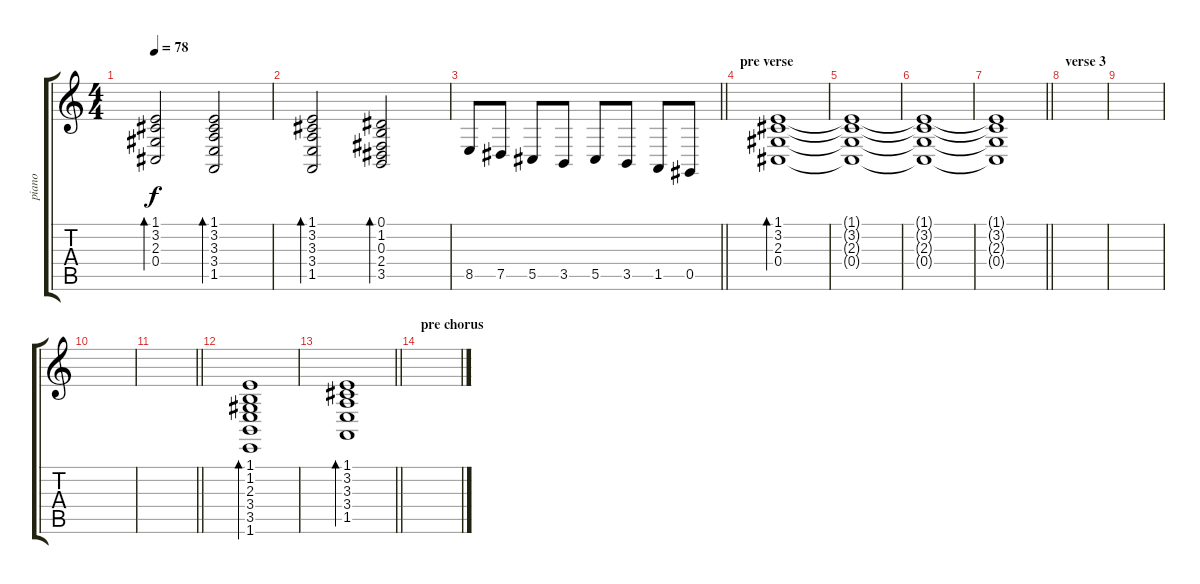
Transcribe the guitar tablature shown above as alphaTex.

\track ("piano" "piano") {instrument acousticgrandpiano}
\staff {score tabs}
\tuning (Eb4 Bb3 Gb3 Db3 Ab2 Eb2) {hide}
\ts (4 4)
\tempo 78
\clef g2
\ks c
(1.1 3.2 2.3 0.4).2{bd 60 dy f} (1.1 3.2 3.3 3.4 1.5).2{bd 60} |
(1.1 3.2 3.3 3.4 1.5).2{bd 60} (0.1 1.2 0.3 2.4 3.5).2{bd 60} |
\barLineRight lightlight
8.5.8 7.5.8 5.5.8 3.5.8 5.5.8 3.5.8 1.5.8 0.5.8 |
\section ("" "pre verse")
(1.1 3.2 2.3 0.4).1{bd 60} |
(1.1{t} 3.2{t} 2.3{t} 0.4{t}).1 |
(1.1{t} 3.2{t} 2.3{t} 0.4{t}).1 |
\barLineRight lightlight
(1.1{t} 3.2{t} 2.3{t} 0.4{t}).1 |
\section ("" "verse 3")
|
|
|
\barLineRight lightlight
|
(1.1 1.2 2.3 3.4 3.5 1.6).1{bd 60} |
\barLineRight lightlight
(1.1 3.2 3.3 3.4 1.5).1{bd 60} |
\section ("" "pre chorus")
